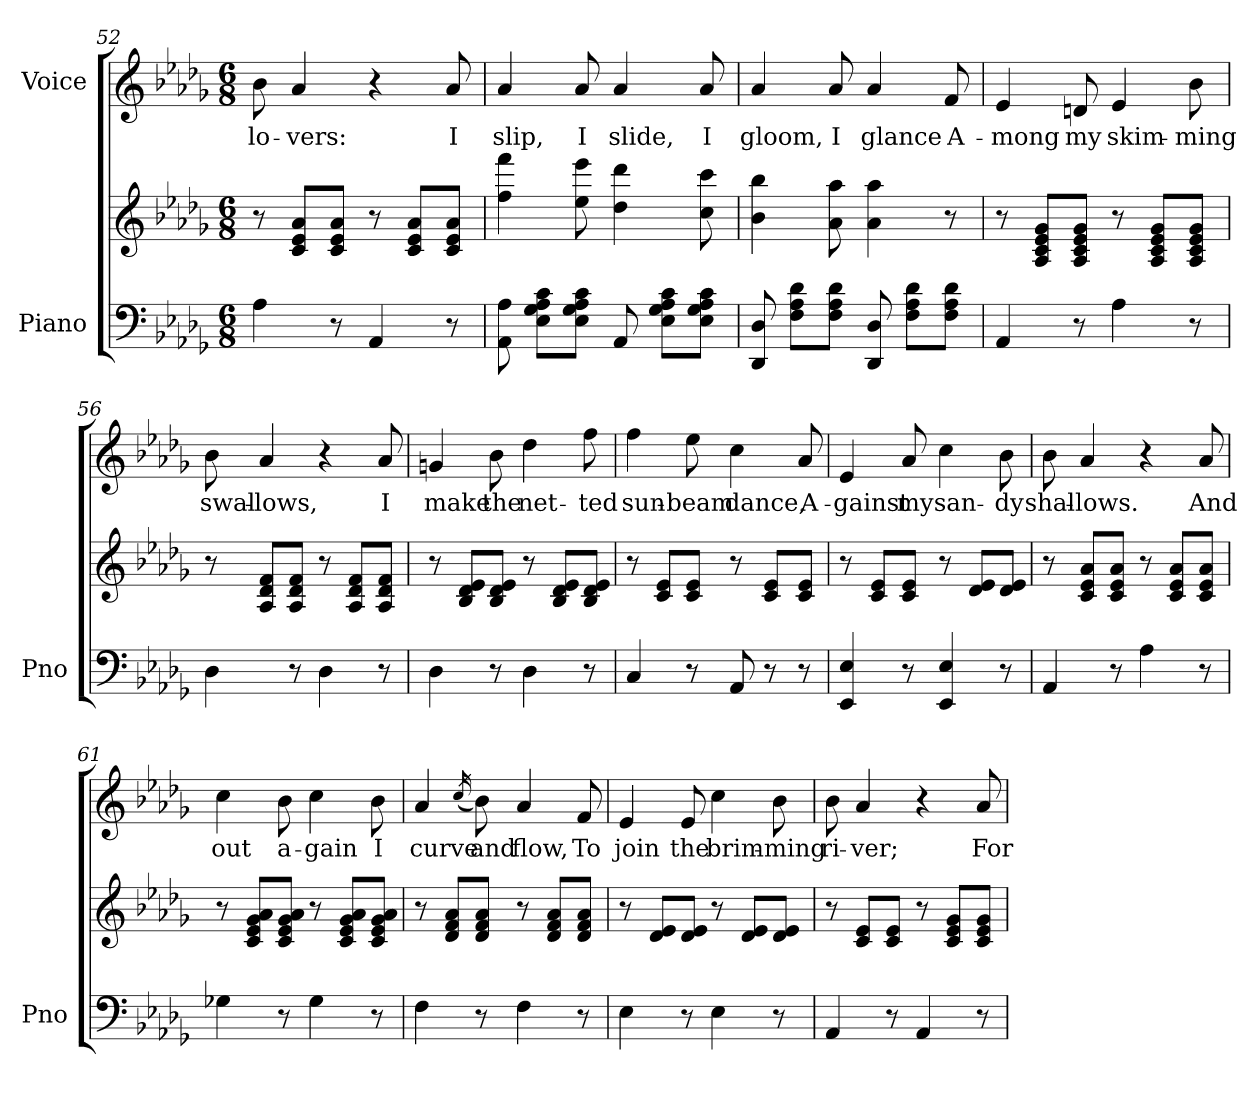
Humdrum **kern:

**kern	**kern	**kern	**text
*part2	*part2	*part1	*part1
*staff3	*staff2	*staff1	*staff1
*I"Piano	*	*I"Voice	*
*I'Pno	*	*	*
*clefF4	*clefG2	*clefG2	*
*k[b-e-a-d-g-]	*k[b-e-a-d-g-]	*k[b-e-a-d-g-]	*
*M6/8	*M6/8	*M6/8	*
=52	=52	=52	=52
4A-\	8r	8b-\	lo-
.	8c/ 8e-/ 8a-/L	4a-/	-vers:
8r	8c/ 8e-/ 8a-/J	.	.
4AA-/	8r	4r	.
.	8c/ 8e-/ 8a-/L	.	.
8r	8c/ 8e-/ 8a-/J	8a-/	I
=53	=53	=53	=53
8AA-\ 8A-\	4ff\ 4fff\	4a-/	slip,
8E-\ 8G-\ 8A-\ 8c\L	.	.	.
8E-\ 8G-\ 8A-\ 8c\J	8ee-\ 8eee-\	8a-/	I
8AA-/	4dd-\ 4ddd-\	4a-/	slide,
8E-\ 8G-\ 8A-\ 8c\L	.	.	.
8E-\ 8G-\ 8A-\ 8c\J	8cc\ 8ccc\	8a-/	I
=54	=54	=54	=54
8DD-/ 8D-/	4b-\ 4bb-\	4a-/	gloom,
8F\ 8A-\ 8d-\L	.	.	.
8F\ 8A-\ 8d-\J	8a-\ 8aa-\	8a-/	I
8DD-/ 8D-/	4a-\ 4aa-\	4a-/	glance
8F\ 8A-\ 8d-\L	.	.	.
8F\ 8A-\ 8d-\J	8r	8f/	A-
=55	=55	=55	=55
4AA-/	8r	4e-/	-mong
.	8A-/ 8c/ 8e-/ 8g-/L	.	.
8r	8A-/ 8c/ 8e-/ 8g-/J	8dn/	my
4A-\	8r	4e-/	skim-
.	8A-/ 8c/ 8e-/ 8g-/L	.	.
8r	8A-/ 8c/ 8e-/ 8g-/J	8b-\	-ming
=56	=56	=56	=56
4D-\	8r	8b-\	swal-
.	8A-/ 8d-/ 8f/L	4a-/	-lows,
8r	8A-/ 8d-/ 8f/J	.	.
4D-\	8r	4r	.
.	8A-/ 8d-/ 8f/L	.	.
8r	8A-/ 8d-/ 8f/J	8a-/	I
=57	=57	=57	=57
4D-\	8r	4gn/	make
.	8B-/ 8d-/ 8e-/L	.	.
8r	8B-/ 8d-/ 8e-/J	8b-\	the
4D-\	8r	4dd-\	net-
.	8B-/ 8d-/ 8e-/L	.	.
8r	8B-/ 8d-/ 8e-/J	8ff\	-ted
=58	=58	=58	=58
4C/	8r	4ff\	sun-
.	8c/ 8e-/L	.	.
8r	8c/ 8e-/J	8ee-\	-beam
8AA-/	8r	4cc\	dance,
8r	8c/ 8e-/L	.	.
8r	8c/ 8e-/J	8a-/	A-
=59	=59	=59	=59
4EE-/ 4E-/	8r	4e-/	-gainst
.	8c/ 8e-/L	.	.
8r	8c/ 8e-/J	8a-/	my
4EE-/ 4E-/	8r	4cc\	san-
.	8d-/ 8e-/L	.	.
8r	8d-/ 8e-/J	8b-\	-dy
=60	=60	=60	=60
4AA-/	8r	8b-\	shal-
.	8c/ 8e-/ 8a-/L	4a-/	-lows.
8r	8c/ 8e-/ 8a-/J	.	.
4A-\	8r	4r	.
.	8c/ 8e-/ 8a-/L	.	.
8r	8c/ 8e-/ 8a-/J	8a-/	And
=61	=61	=61	=61
4G-X\	8r	4cc\	out
.	8c/ 8e-/ 8g-/ 8a-/L	.	.
8r	8c/ 8e-/ 8g-/ 8a-/J	8b-\	a-
4G-\	8r	4cc\	-gain
.	8c/ 8e-/ 8g-/ 8a-/L	.	.
8r	8c/ 8e-/ 8g-/ 8a-/J	8b-\	I
=62	=62	=62	=62
4F\	8r	4a-/	curve
.	8d-/ 8f/ 8a-/L	.	.
.	.	(16qcc/	.
8r	8d-/ 8f/ 8a-/J	8b-\)	and
4F\	8r	4a-/	flow,
.	8d-/ 8f/ 8a-/L	.	.
8r	8d-/ 8f/ 8a-/J	8f/	To
=63	=63	=63	=63
4E-\	8r	4e-/	join
.	8d-/ 8e-/L	.	.
8r	8d-/ 8e-/J	8e-/	the
4E-\	8r	4cc\	brim-
.	8d-/ 8e-/L	.	.
8r	8d-/ 8e-/J	8b-\	-ming
=64	=64	=64	=64
4AA-/	8r	8b-\	ri-
.	8c/ 8e-/L	4a-/	-ver;
8r	8c/ 8e-/J	.	.
4AA-/	8r	4r	.
.	8c/ 8e-/ 8g-/L	.	.
8r	8c/ 8e-/ 8g-/J	8a-/	For
=	=	=	=
*-	*-	*-	*-
